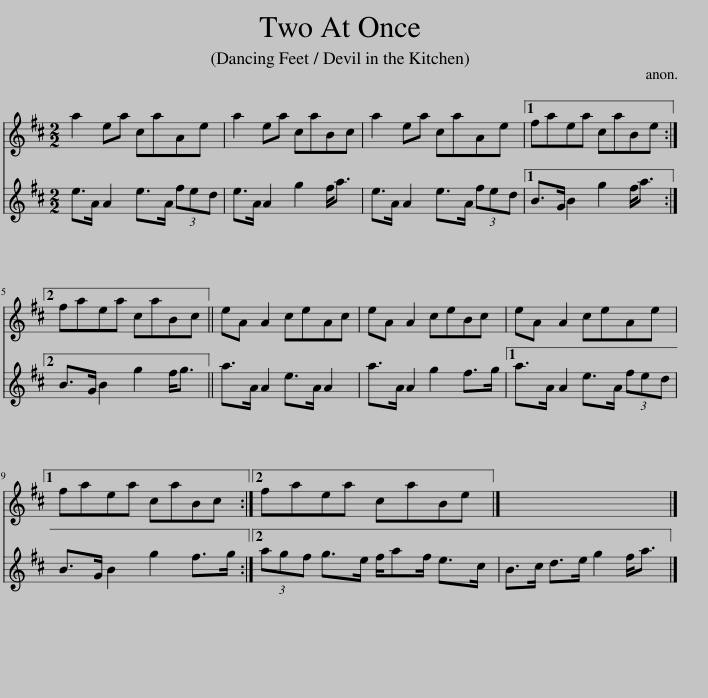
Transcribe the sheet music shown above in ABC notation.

X:1
%%score 1 2
L:1/8
M:2/2
I:linebreak $
K:D
V:1 treble
V:2 treble
V:1
 a2 ea caAe | a2 ea caBc | a2 ea caAe |1 faea caBe :|2$ faea caBc || %5
 eA A2 ceAc | eA A2 ceBc |1 eA A2 ceAe |1$ faea caBc :|2 faea caBe |] %10
 x8 |] %11
V:2
 e>A A2 e>A (3fed | e>A A2 g2 f<a | e>A A2 e>A (3fed |1 B>G B2 g2 f<a :|2$ B>G B2 g2 f<g || %5
 a>A A2 e>A A2 | a>A A2 g2 f>g |1 a>A A2 e>A (3fed |1$ B>G B2 g2 f>g :|2 (3agf g>e f/af/ e>c |] %10
 B>c d>e g2 f<a |] %11
